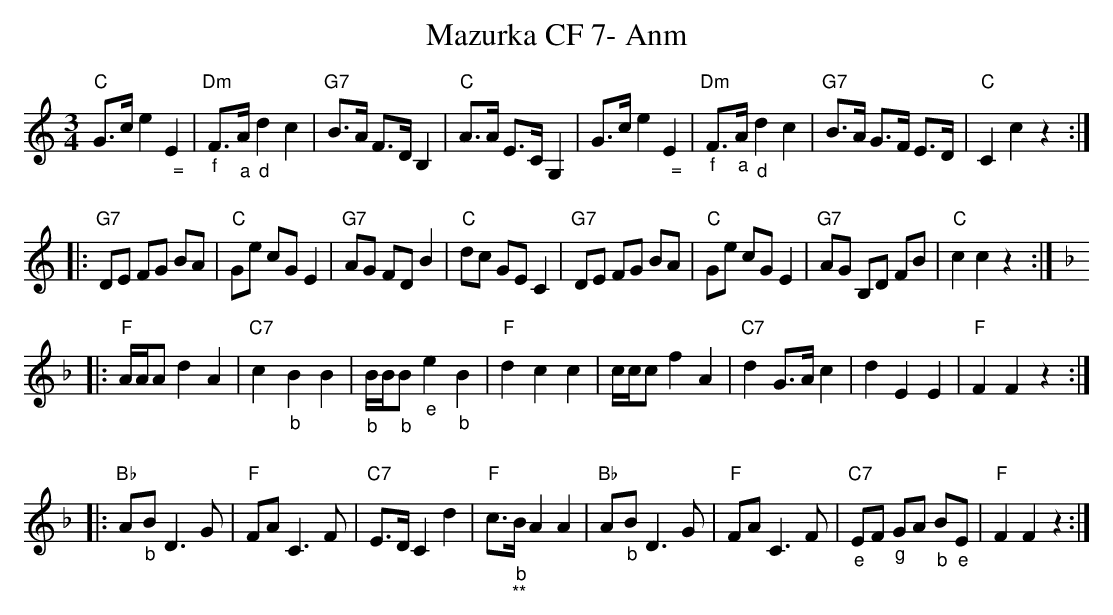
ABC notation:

X:1
T:Mazurka CF 7- Anm
M:3/4
L:1/8
K:Cmaj%%MIDI gchordon
"C"G>c e2"_  ="E2 | "Dm""_f"F>"_a"A "_d"d2c2 | "G7"B>A F>D B,2 | "C"A>A E>C G,2 | G>c e2"_  ="E2 | "Dm""_f"F>"_a"A "_d"d2c2 | "G7"B>A G>F E>D | "C"C2c2z2 ::
"" "G7"DE FG BA | "C"Ge cG E2 | "G7"AG FD B2 | "C"dc GE C2 | "G7"DE FG BA | "C"Ge cG E2 | "G7"AG B,D FB | "C"c2c2z2 :: [K:Fmaj]
"F"A/2A/2A d2A2 | "C7"c2"_b"B2B2 | "_b"B/2B/2"_b"B "_e"e2"_b"B2 | "F"d2c2c2 | c/2c/2c f2A2 | "C7"d2 G>A c2 | d2E2E2 | "F"F2F2z2 ::
"" "Bb"A"_b"B D3G | "F"FA C3F | "C7"E>D C2d2 | "F"c>"_b""_**"B A2A2 | "Bb"A"_b"B D3G | "F"FA C3F | "C7""_e"EF "_g"GA "_b"B"_e"E | "F"F2F2z2 :|
